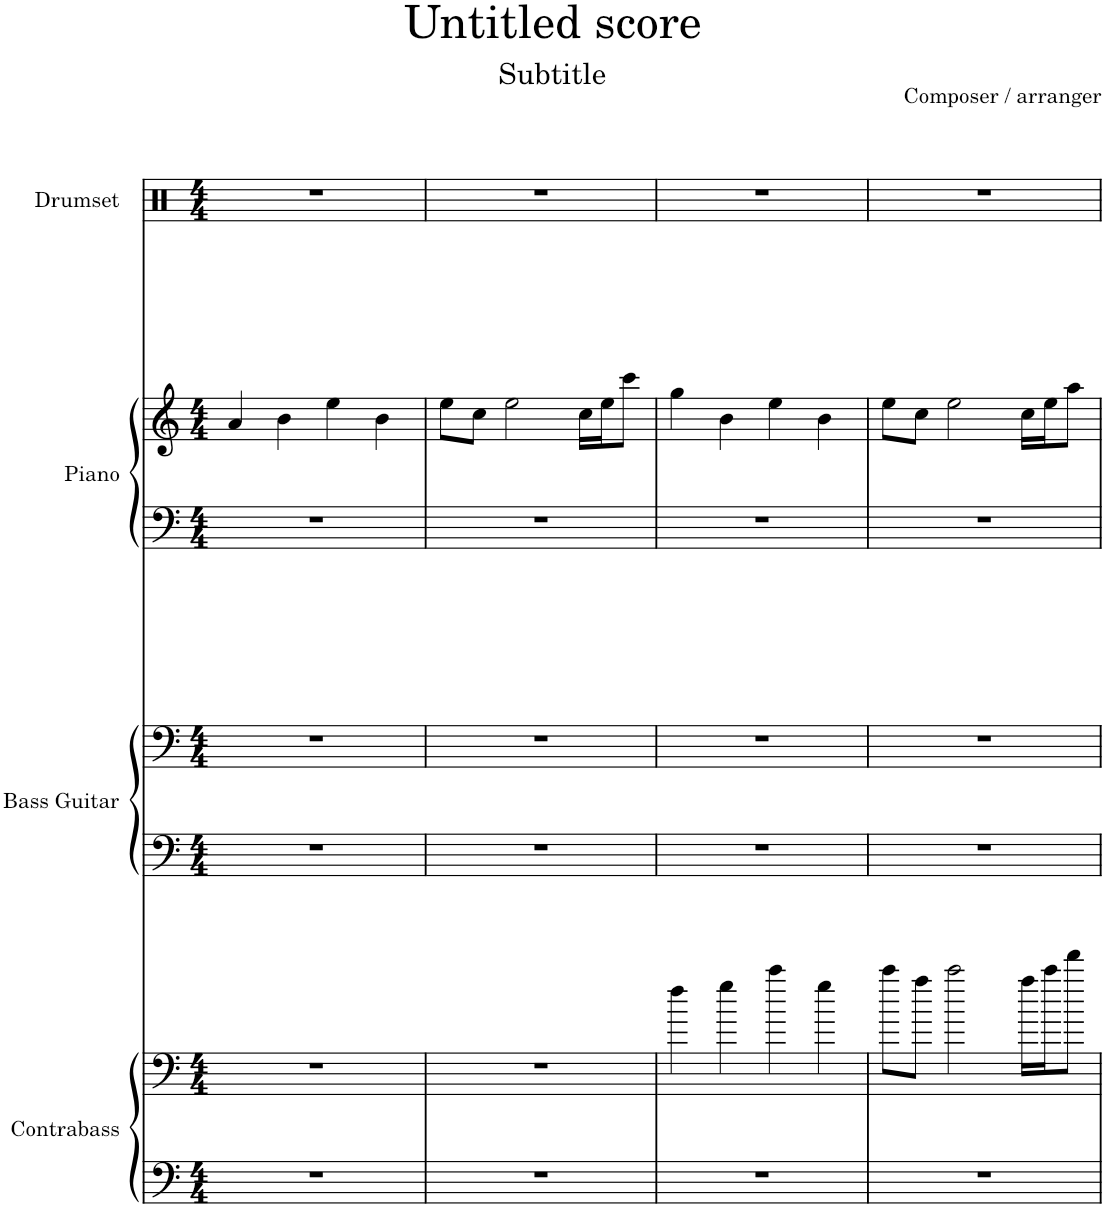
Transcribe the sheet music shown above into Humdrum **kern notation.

**kern	**kern	**kern	**kern	**kern	**kern	**kern
*part4	*part4	*part3	*part3	*part2	*part2	*part1
*staff7	*staff6	*staff5	*staff4	*staff3	*staff2	*staff1
*I"Contrabass	*	*I"Bass Guitar	*	*I"Piano	*	*I"Drumset
*I'Cb.	*	*I'B. Guit.	*	*I'Pno.	*	*I'D. Set
*clefF4	*clefF4	*clefF4	*clefF4	*clefF4	*clefG2	*clefX
*Trd7c12	*Trd7c12	*Trd7c12	*Trd7c12	*	*	*
*k[]	*k[]	*k[]	*k[]	*k[]	*k[]	*k[]
*M4/4	*M4/4	*M4/4	*M4/4	*M4/4	*M4/4	*M4/4
=1	=1	=1	=1	=1	=1	=1
1r	1r	1r	1r	1r	4a/	1r
.	.	.	.	.	4b\	.
.	.	.	.	.	4ee\	.
.	.	.	.	.	4b\	.
=2	=2	=2	=2	=2	=2	=2
1r	1r	1r	1r	1r	8ee\L	1r
.	.	.	.	.	8cc\J	.
.	.	.	.	.	2ee\	.
.	.	.	.	.	16cc\LL	.
.	.	.	.	.	16ee\J	.
.	.	.	.	.	8ccc\J	.
=3	=3	=3	=3	=3	=3	=3
1r	4ff\	1r	1r	1r	4gg\	1r
.	4gg\	.	.	.	4b\	.
.	4ccc\	.	.	.	4ee\	.
.	4gg\	.	.	.	4b\	.
=4	=4	=4	=4	=4	=4	=4
1r	8ccc\L	1r	1r	1r	8ee\L	1r
.	8aa\J	.	.	.	8cc\J	.
.	2ccc\	.	.	.	2ee\	.
.	16aa\LL	.	.	.	16cc\LL	.
.	16ccc\J	.	.	.	16ee\J	.
.	8fff\J	.	.	.	8aa\J	.
=	=	=	=	=	=	=
*-	*-	*-	*-	*-	*-	*-
